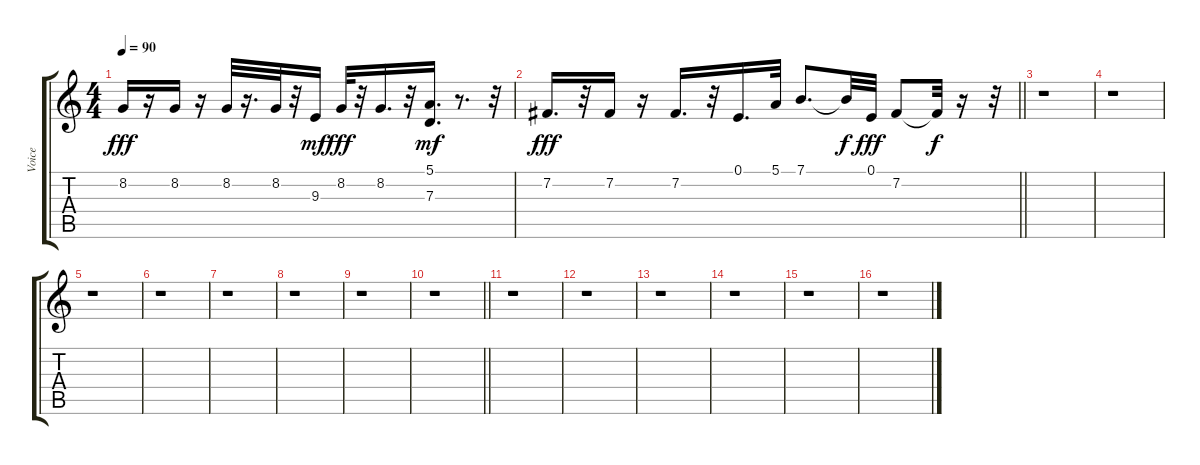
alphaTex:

\track ("Voice" "Voice") {instrument trombone}
\staff {score tabs}
\tuning (E4 B3 G3 D3 A2 E2) {hide}
\ts (4 4)
\tempo 90
\clef g2
\ks c
8.2.16{dy fff} r.16 8.2.16 r.16 8.2.32 r.16{d} 8.2.32 r.32 9.3.16{dy mf} 8.2.32{dy fff} r.32 8.2.16{d} r.32 (5.1 7.3).16{d dy mf} r.8{d} r.32 |
\barLineRight lightlight
7.2.16{d dy fff} r.32 7.2.16 r.16 7.2.16{d} r.32 0.1.16{d} 5.1.32 7.1.8{d} 7.1{t}.32{dy f} 0.1.32{dy fff} 7.2.8 7.2{t}.32{dy f} r.16 r.32 |
r.1 |
r.1 |
r.1 |
r.1 |
r.1 |
r.1 |
r.1 |
\barLineRight lightlight
r.1 |
r.1 |
r.1 |
r.1 |
r.1 |
r.1 |
r.1
